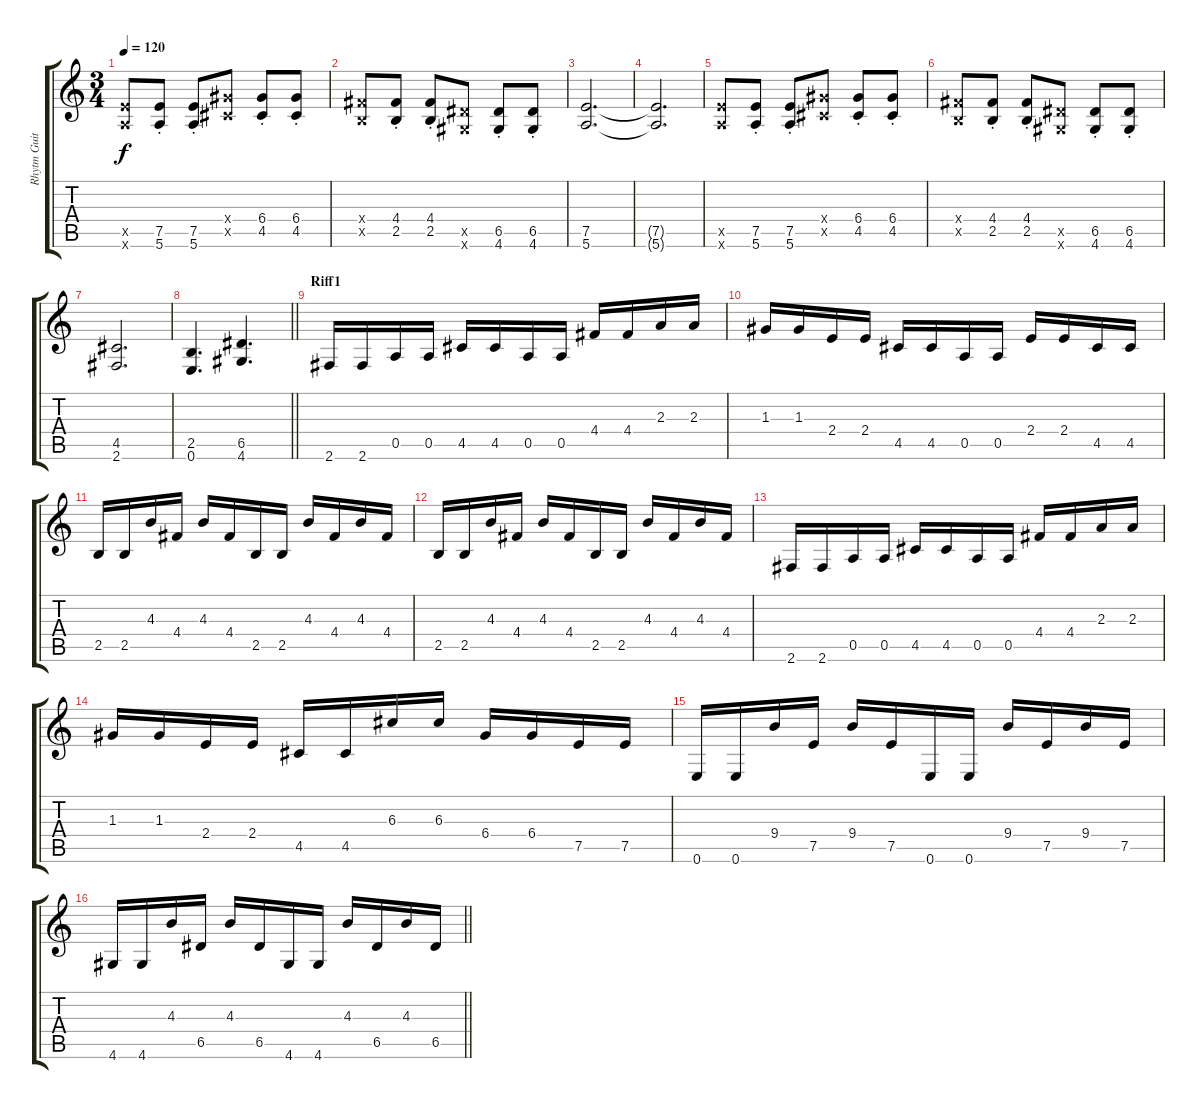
\track ("Rhytm Guitar" "Rhytm Guit") {instrument acousticguitarsteel}
\staff {score tabs}
\tuning (E4 B3 G3 D3 A2 E2) {hide}
\ts (3 4)
\tempo 120
\clef g2
\ks c
(7.5{x} 5.6{x}).8{dy f} (7.5 5.6{st}).8 (7.5 5.6{st}).8 (6.4{x} 4.5{x}).8 (6.4 4.5{st}).8 (6.4 4.5{st}).8 |
(4.4{x} 2.5{x}).8 (4.4 2.5{st}).8 (4.4 2.5{st}).8 (6.5{x} 4.6{x}).8 (6.5 4.6{st}).8 (6.5 4.6{st}).8 |
(7.5 5.6).2{d} |
(7.5{t} 5.6{t}).2{d} |
(7.5{x} 5.6{x}).8 (7.5 5.6{st}).8 (7.5 5.6{st}).8 (6.4{x} 4.5{x}).8 (6.4 4.5{st}).8 (6.4 4.5{st}).8 |
(4.4{x} 2.5{x}).8 (4.4 2.5{st}).8 (4.4 2.5{st}).8 (6.5{x} 4.6{x}).8 (6.5 4.6{st}).8 (6.5 4.6{st}).8 |
(4.5 2.6).2{d} |
\barLineRight lightlight
(2.5 0.6).4{d} (6.5 4.6).4{d} |
\section ("" "Riff1")
2.6.16{volume 13} 2.6.16 0.5.16 0.5.16 4.5.16 4.5.16 0.5.16 0.5.16 4.4.16 4.4.16 2.3.16 2.3.16 |
1.3.16 1.3.16 2.4.16 2.4.16 4.5.16 4.5.16 0.5.16 0.5.16 2.4.16 2.4.16 4.5.16 4.5.16 |
2.5.16 2.5.16 4.3.16 4.4.16 4.3.16 4.4.16 2.5.16 2.5.16 4.3.16 4.4.16 4.3.16 4.4.16 |
2.5.16 2.5.16 4.3.16 4.4.16 4.3.16 4.4.16 2.5.16 2.5.16 4.3.16 4.4.16 4.3.16 4.4.16 |
2.6.16 2.6.16 0.5.16 0.5.16 4.5.16 4.5.16 0.5.16 0.5.16 4.4.16 4.4.16 2.3.16 2.3.16 |
1.3.16 1.3.16 2.4.16 2.4.16 4.5.16 4.5.16 6.3.16 6.3.16 6.4.16 6.4.16 7.5.16 7.5.16 |
0.6.16 0.6.16 9.4.16 7.5.16 9.4.16 7.5.16 0.6.16 0.6.16 9.4.16 7.5.16 9.4.16 7.5.16 |
\barLineRight lightlight
4.6.16 4.6.16 4.3.16 6.5.16 4.3.16 6.5.16 4.6.16 4.6.16 4.3.16 6.5.16 4.3.16 6.5.16
